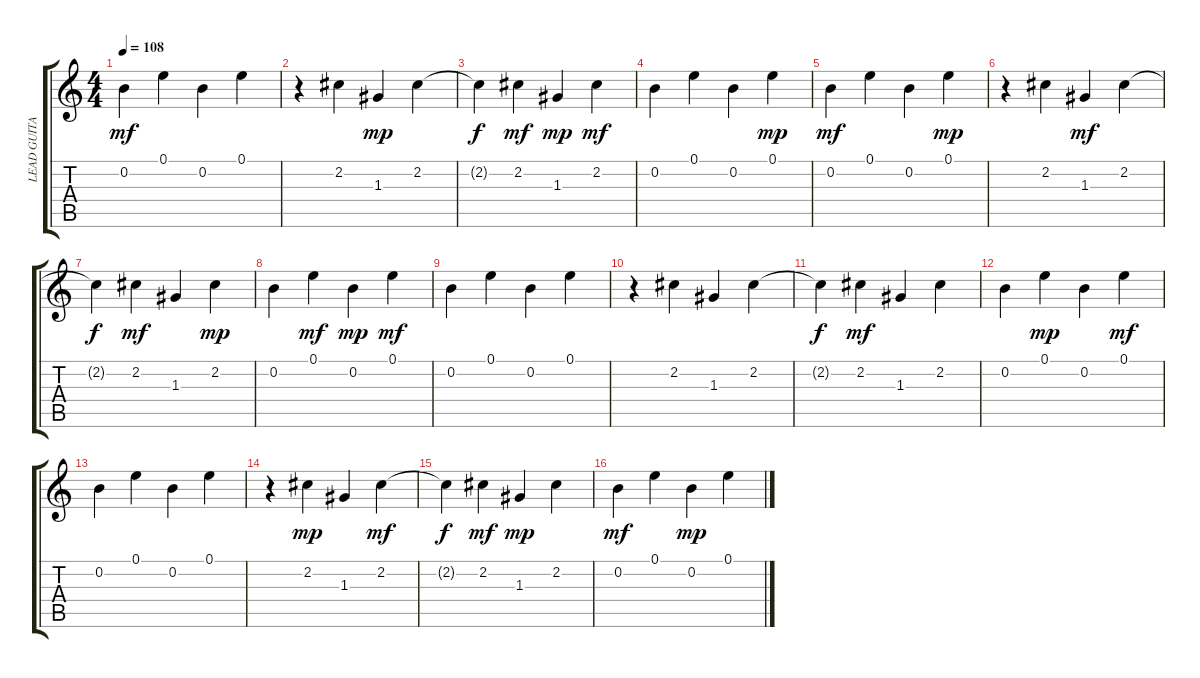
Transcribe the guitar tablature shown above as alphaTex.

\track ("LEAD GUITAR" "LEAD GUITA") {instrument overdrivenguitar}
\staff {score tabs}
\tuning (E4 B3 G3 D3 A2 E2) {hide}
\ts (4 4)
\tempo 108
\clef g2
\ks c
0.2.4{dy mf} 0.1.4 0.2.4 0.1.4 |
r.4 2.2.4 1.3.4{dy mp} 2.2.4 |
2.2{t}.4{dy f} 2.2.4{dy mf} 1.3.4{dy mp} 2.2.4{dy mf} |
0.2.4 0.1.4 0.2.4 0.1.4{dy mp} |
0.2.4{dy mf} 0.1.4 0.2.4 0.1.4{dy mp} |
r.4 2.2.4 1.3.4{dy mf} 2.2.4 |
2.2{t}.4{dy f} 2.2.4{dy mf} 1.3.4 2.2.4{dy mp} |
0.2.4 0.1.4{dy mf} 0.2.4{dy mp} 0.1.4{dy mf} |
0.2.4 0.1.4 0.2.4 0.1.4 |
r.4 2.2.4 1.3.4 2.2.4 |
2.2{t}.4{dy f} 2.2.4{dy mf} 1.3.4 2.2.4 |
0.2.4 0.1.4{dy mp} 0.2.4 0.1.4{dy mf} |
0.2.4 0.1.4 0.2.4 0.1.4 |
r.4 2.2.4{dy mp} 1.3.4 2.2.4{dy mf} |
2.2{t}.4{dy f} 2.2.4{dy mf} 1.3.4{dy mp} 2.2.4 |
0.2.4{dy mf} 0.1.4 0.2.4{dy mp} 0.1.4
